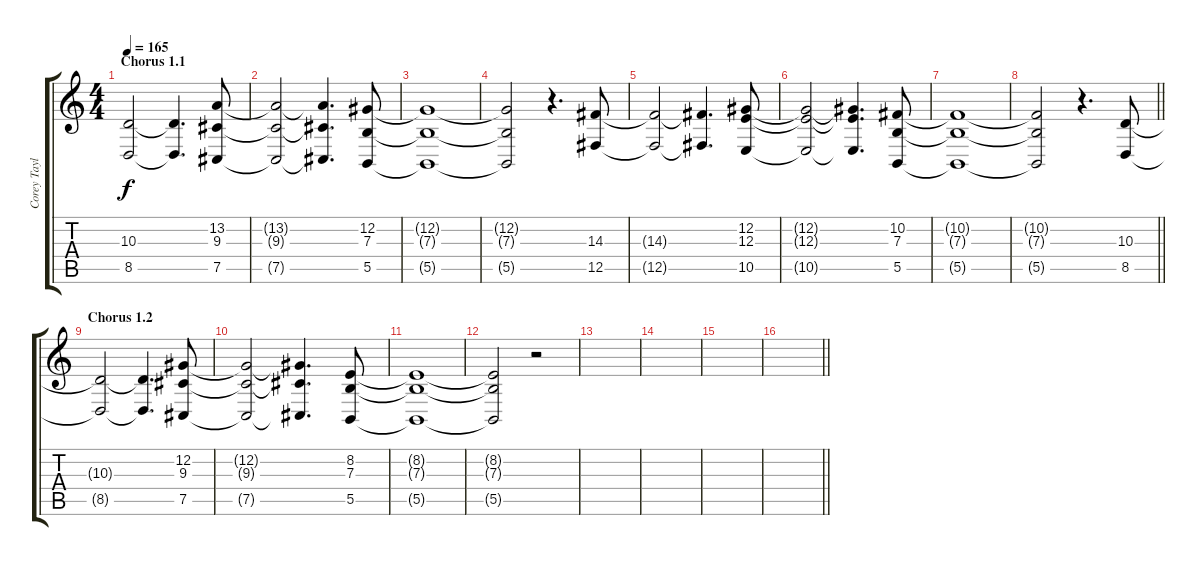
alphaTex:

\track ("Corey Taylor (Background Vocals)" "Corey Tayl") {instrument choiraahs}
\staff {score tabs}
\tuning (Db5 Ab3 E3 B2 Gb2 B1) {hide}
\ts (4 4)
\section ("" "Chorus 1.1")
\tempo 165
\clef g2
\ks c
(10.3 8.5).2{dy f} (10.3{t} 8.5{t}).4{d} (13.2 9.3 7.5).8 |
(13.2{t} 9.3{t} 7.5{t}).2 (13.2{t} 9.3{t} 7.5{t}).4{d} (12.2 7.3 5.5).8 |
(12.2{t} 7.3{t} 5.5{t}).1 |
(12.2{t} 7.3{t} 5.5{t}).2 r.4{d} (14.3 12.5).8 |
(14.3{t} 12.5{t}).2 (14.3{t} 12.5{t}).4{d} (12.2 12.3 10.5).8 |
(12.2{t} 12.3{t} 10.5{t}).2 (12.2{t} 12.3{t} 10.5{t}).4{d} (10.2 7.3 5.5).8 |
(10.2{t} 7.3{t} 5.5{t}).1 |
\barLineRight lightlight
(10.2{t} 7.3{t} 5.5{t}).2 r.4{d} (10.3 8.5).8 |
\section ("" "Chorus 1.2")
(10.3{t} 8.5{t}).2 (10.3{t} 8.5{t}).4{d} (12.2 9.3 7.5).8 |
(12.2{t} 9.3{t} 7.5{t}).2 (12.2{t} 9.3{t} 7.5{t}).4{d} (8.2 7.3 5.5).8 |
(8.2{t} 7.3{t} 5.5{t}).1 |
(8.2{t} 7.3{t} 5.5{t}).2 r.2 |
|
|
|
\barLineRight lightlight
